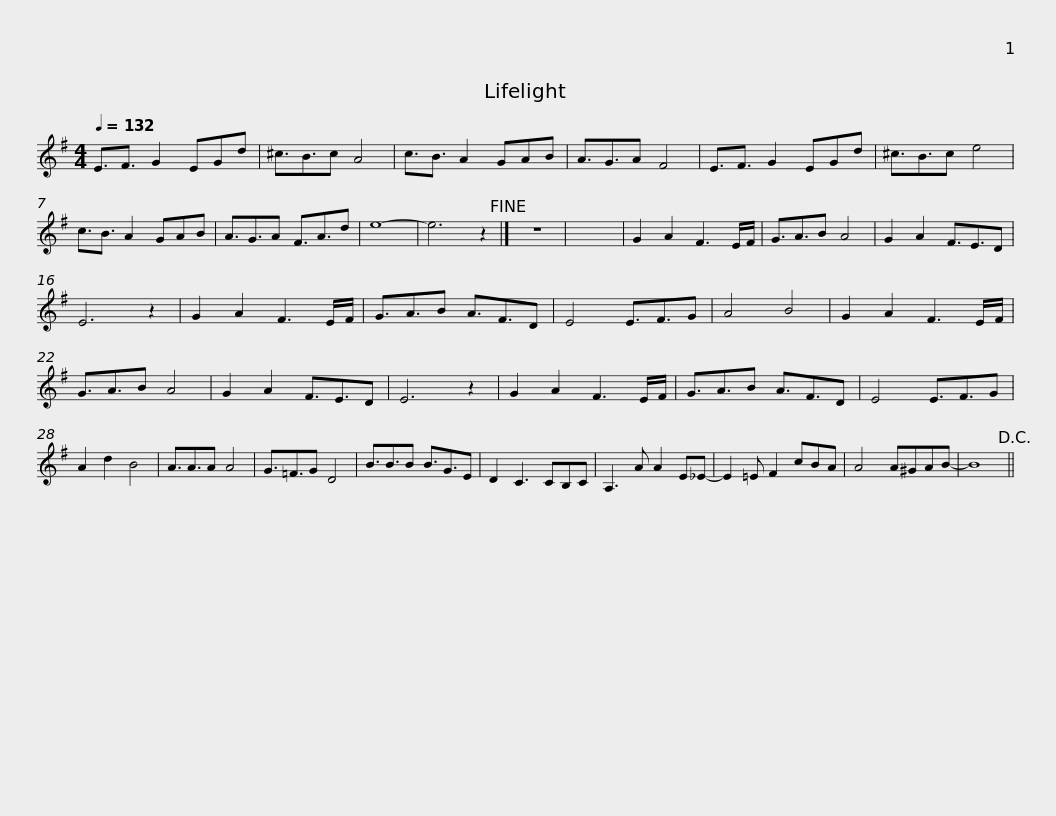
X:1
L:1/8
Q:1/4=132
M:4/4
I:linebreak $
K:G
V:1 treble
V:1
 E3/2F3/2 G2 EGd | ^c3/2B3/2c A4 | c3/2B3/2 A2 GAB | A3/2G3/2A F4 |$ E3/2F3/2 G2 EGd | %5
 ^c3/2B3/2c e4 | c3/2B3/2 A2 GAB | A3/2G3/2A F3/2A3/2d |$ e8- | e6 z2!fine! |] %10
 z8 | x8 | G2 A2 F3 E/F/ | G3/2A3/2B A4 | G2 A2 F3/2E3/2D | %15
 E6 z2 |$ G2 A2 F3 E/F/ | G3/2A3/2B A3/2F3/2D | E4 E3/2F3/2G | A4 B4 |$ %20
 G2 A2 F3 E/F/ | G3/2A3/2B A4 | G2 A2 F3/2E3/2D | E6 z2 |$ G2 A2 F3 E/F/ | %25
 G3/2A3/2B A3/2F3/2D | E4 E3/2F3/2G | A2 d2 B4 |$ A3/2A3/2A A4 | G3/2=F3/2G D4 | %30
 B3/2B3/2B B3/2G3/2E | D2 C3 CB,C |$ A,3 A A2 E_E- | E2 =E F2 cBA | A4 A^GAB- | %35
 B8!D.C.! || %36
